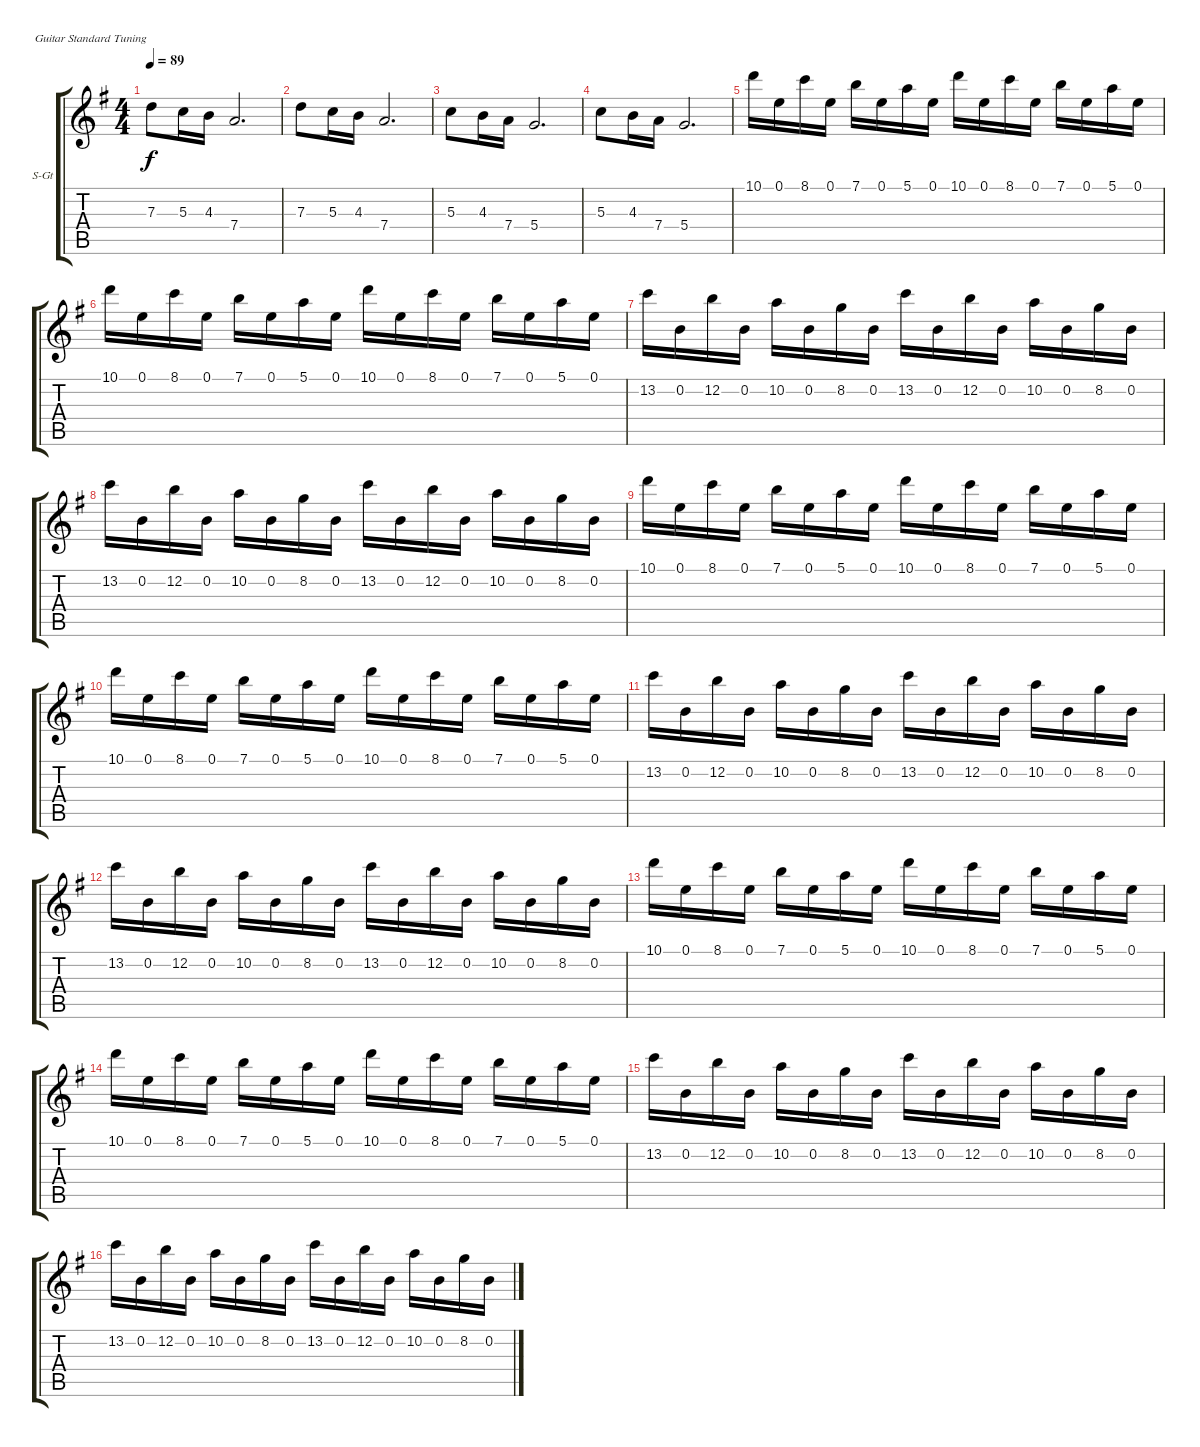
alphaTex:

\bracketExtendMode groupsimilarinstruments
\firstSystemTrackNameOrientation horizontal
\otherSystemsTrackNameOrientation horizontal
\track ("Acoustic Guitar" "S-Gt") {instrument acousticguitarsteel}
\staff {score tabs}
\tuning (E4 B3 G3 D3 A2 E2)
\ts (4 4)
\tempo 89
\clef g2
\scale
0.5
\ks eminor
7.3.8{dy f} 5.3.16 4.3.16 7.4.2{d} |
\scale
0.5 7.3.8 5.3.16 4.3.16 7.4.2{d} |
\scale
0.5 5.3.8 4.3.16 7.4.16 5.4.2{d} |
\scale
0.5 5.3.8 4.3.16 7.4.16 5.4.2{d} |
\scale
0.5 10.1.16 0.1.16 8.1.16 0.1.16 7.1.16 0.1.16 5.1.16 0.1.16 10.1.16 0.1.16 8.1.16 0.1.16 7.1.16 0.1.16 5.1.16 0.1.16 |
\scale
0.5 10.1.16 0.1.16 8.1.16 0.1.16 7.1.16 0.1.16 5.1.16 0.1.16 10.1.16 0.1.16 8.1.16 0.1.16 7.1.16 0.1.16 5.1.16 0.1.16 |
\scale
0.5 13.2.16 0.2.16 12.2.16 0.2.16 10.2.16 0.2.16 8.2.16 0.2.16 13.2.16 0.2.16 12.2.16 0.2.16 10.2.16 0.2.16 8.2.16 0.2.16 |
\scale
0.5 13.2.16 0.2.16 12.2.16 0.2.16 10.2.16 0.2.16 8.2.16 0.2.16 13.2.16 0.2.16 12.2.16 0.2.16 10.2.16 0.2.16 8.2.16 0.2.16 |
\scale
0.5 10.1.16 0.1.16 8.1.16 0.1.16 7.1.16 0.1.16 5.1.16 0.1.16 10.1.16 0.1.16 8.1.16 0.1.16 7.1.16 0.1.16 5.1.16 0.1.16 |
\scale
0.5 10.1.16 0.1.16 8.1.16 0.1.16 7.1.16 0.1.16 5.1.16 0.1.16 10.1.16 0.1.16 8.1.16 0.1.16 7.1.16 0.1.16 5.1.16 0.1.16 |
\scale
0.5 13.2.16 0.2.16 12.2.16 0.2.16 10.2.16 0.2.16 8.2.16 0.2.16 13.2.16 0.2.16 12.2.16 0.2.16 10.2.16 0.2.16 8.2.16 0.2.16 |
\scale
0.5 13.2.16 0.2.16 12.2.16 0.2.16 10.2.16 0.2.16 8.2.16 0.2.16 13.2.16 0.2.16 12.2.16 0.2.16 10.2.16 0.2.16 8.2.16 0.2.16 |
\scale
0.5 10.1.16 0.1.16 8.1.16 0.1.16 7.1.16 0.1.16 5.1.16 0.1.16 10.1.16 0.1.16 8.1.16 0.1.16 7.1.16 0.1.16 5.1.16 0.1.16 |
\scale
0.5 10.1.16 0.1.16 8.1.16 0.1.16 7.1.16 0.1.16 5.1.16 0.1.16 10.1.16 0.1.16 8.1.16 0.1.16 7.1.16 0.1.16 5.1.16 0.1.16 |
\scale
0.5 13.2.16 0.2.16 12.2.16 0.2.16 10.2.16 0.2.16 8.2.16 0.2.16 13.2.16 0.2.16 12.2.16 0.2.16 10.2.16 0.2.16 8.2.16 0.2.16 |
\scale
0.5 13.2.16 0.2.16 12.2.16 0.2.16 10.2.16 0.2.16 8.2.16 0.2.16 13.2.16 0.2.16 12.2.16 0.2.16 10.2.16 0.2.16 8.2.16 0.2.16
